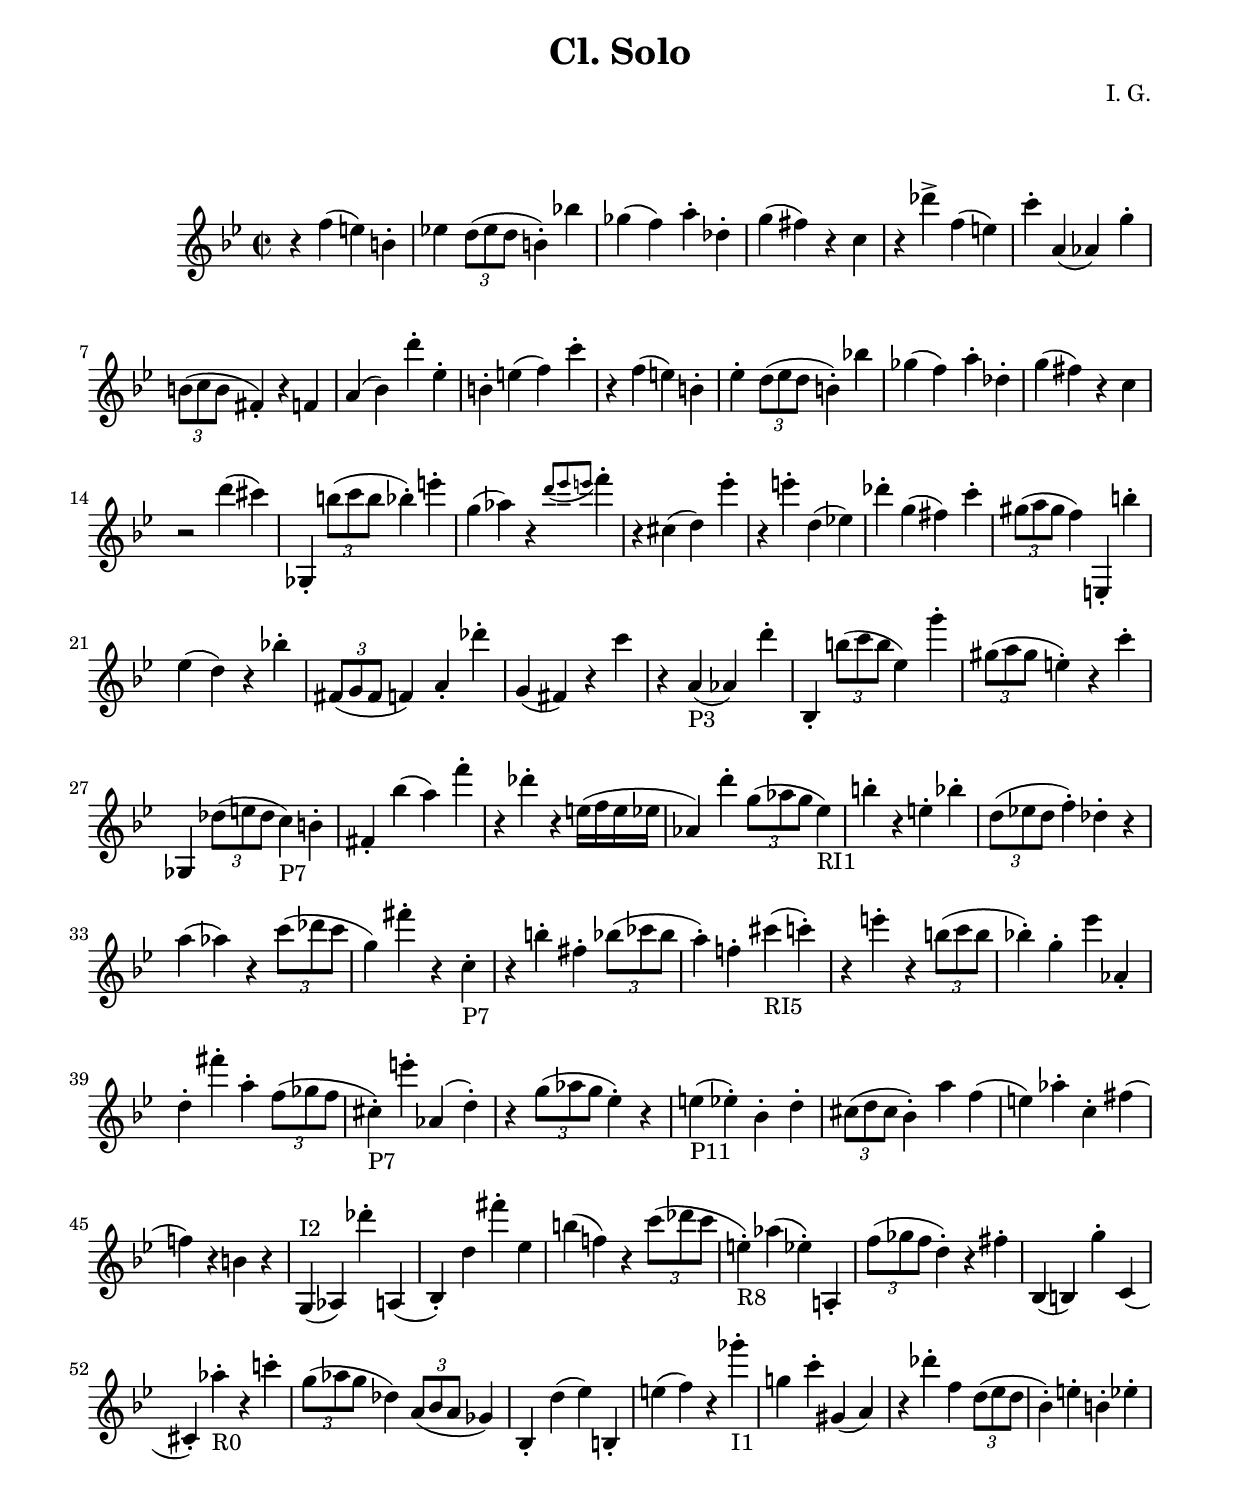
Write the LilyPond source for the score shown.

\version "2.19.15"
%\version "2.18.0"

\language "deutsch"

\header {
  title = "Cl. Solo"
  meter = ""
  composer = "I. G."
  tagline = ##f
}

\paper {
  #(set-paper-size "a4")
  top-system-spacing #'basic-distance = #20
  top-markup-spacing #'basic-distance = #8
  markup-system-spacing #'basic-distance = #20
  system-system-spacing #'basic-distance = #14
  last-bottom-spacing #'basic-distance = #16
  left-margin = 15
  right-margin = 15
  %two-sided = ##t
  %inner-margin = 25
  %outer-margin = 15
}

\layout {
  \context {
    \Score
    %\remove "Bar_number_engraver"
  }
}

\relative {
  \set Score.skipBars = ##t
  %%%%%%%%%%%%%%%%%%%%%%%%%%%%%%%%%%%%%%%%%%%%%%%%
  %%  0   1   2   3  4  5  6  7   8   9  10  11 %%
  %%  f  ges  g  as  a  b  h  c  des  d  es  e  %%
  %%%%%%%%%%%%%%%%%%%%%%%%%%%%%%%%%%%%%%%%%%%%%%%%
  %%                                            %%
  %%       f e h es d b ges a des g c as        %%
  %%                                            %%
  %%%%%%%%%%%%%%%%%%%%%%%%%%%%%%%%%%%%%%%%%%%%%%%%
  \key b \major
  \defaultTimeSignature
  \time 2/2
  r4 f''( e) h-. es! \times 2/3 {d8( es d} h4-.) b'! ges( f) a-. des,-. g( fis) r c
  r des'-> f,( e) c'-. a,( as) g'-. \times 2/3 {h,8( c h} fis4-.) r f a( b) d'-. es,-.
  h-. e( f) c'-.
  r f,( e) h-. es-. \times 2/3 {d8( es d} h4-.) b'! ges( f) a-. des,-. g( fis) r c
  r2 d'4( cis) ges,,-. \times 2/3 {h''8( c h} b4-.) e-. g,( as) r \acciaccatura {d8[ es e]} f4-.
  r cis,( d) es'-. r e-. d,( es!) des'-. g,( fis) c'-. \times 2/3 {gis8( a gis} f4) e,,-. h'''-.
  es,( d) r b'!-. \times 2/3 {fis,8( g fis} f4) a-. des'-. g,,( fis) r c''
  r a,-"P3"( as) d'-. b,,-. \times 2/3 {h''8( c h} es,4) g'-.
  \times 2/3 {gis,8(a gis}  e4-.) r c'-. ges,, \times 2/3{des''8( e! des} c4)-"P7" h-.
  fis-. b'( a) f'-. r des-. r e,16( f e es as,4) d'-. \times 2/3 {g,8( as g} es4)-"RI1"
  h'-. r e,-. b'-. \times 2/3 {d,8( es! d} f4-.) des-. r a'( as) r \times 2/3 {c8( des c}
  g4) fis'-. r c,-.-"P7" r h'-. fis-. \times 2/3 {b8( ces b} a4-.) f!-. cis'-"RI5"( c-.)
  r e-. r \times 2/3 {h8( c h} b!4-.) g-. es' as,,-.  d-. fis'-. a,-. \times 2/3 {f8( ges f}
  cis4-.)-"P7" e'-. as,,( d-.) r \times 2/3 {g8( as g} es4-.) r
  e(-"P11" es-.) b-. d-. \times 2/3 {cis8(d cis} b4-.) a' f( e) as-. c,-. fis( f!) r h, r
  g,^"I2"( as) des''-. a,,( b-.) d' fis'-. es, h'( f!) r \times 2/3 {c'8( des c}
  e,4-.)-"R8" as( es-.) a,,!-. \times 2/3 {f''8( ges f} d4-.) r fis-. b,,( h) g''-. c,,( cis-.)
  as''-.-"R0" r c!-. \times 2/3 {g8( as g} des4) \times 2/3 {a8( b a} ges4) b,-. d'( es) h,-. e'( f)
  r ges'-.-"I1" g,! c-. gis,( \stemUp a) r\stemNeutral des'-. f, \times 2/3 {d8( es d}
  b4-.) e-. h-. es-.
}